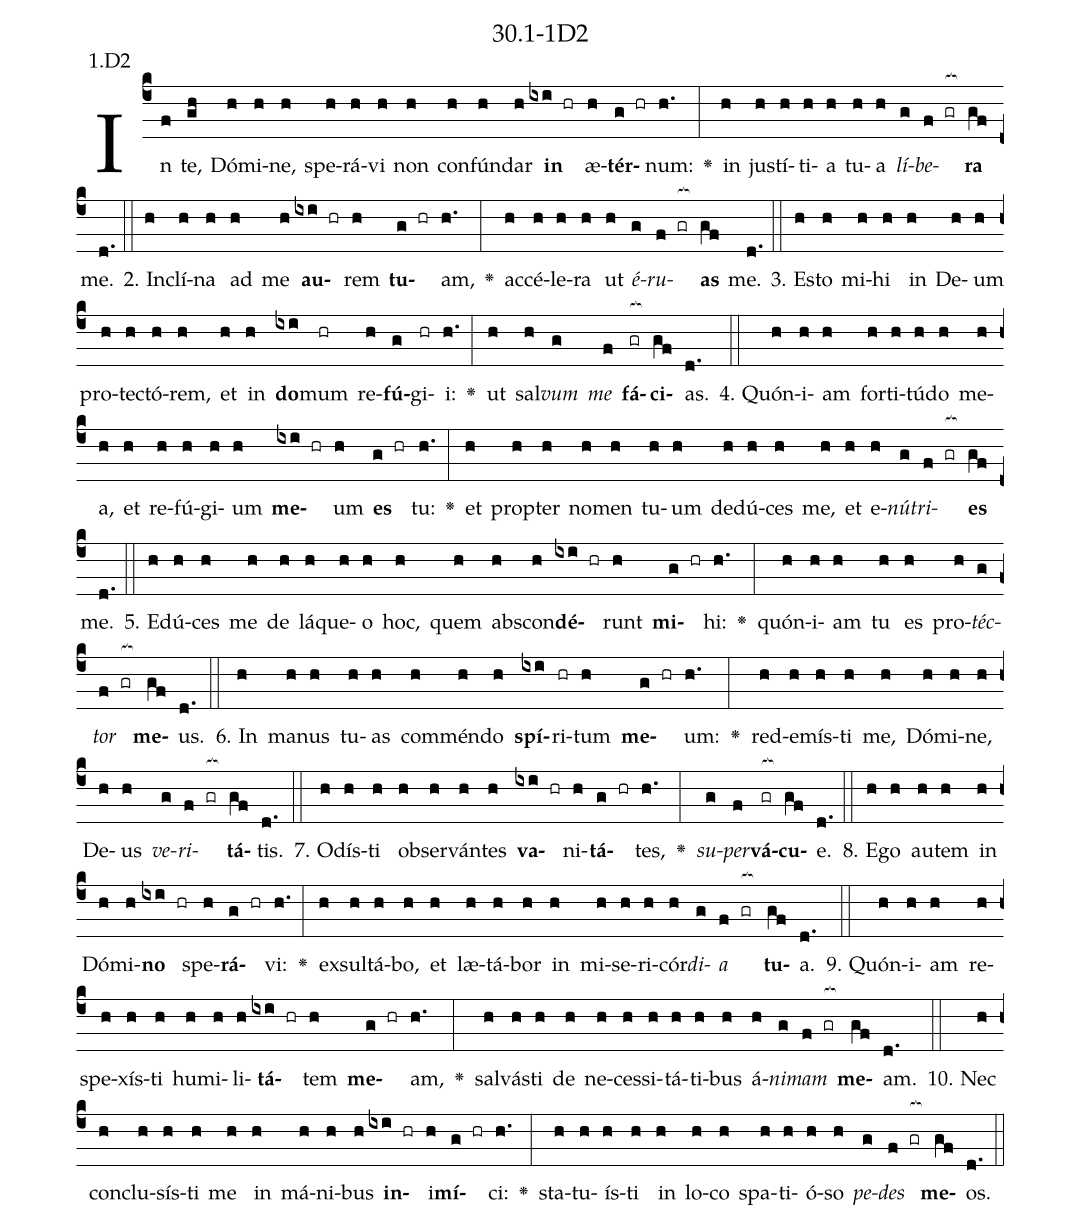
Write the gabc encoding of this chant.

name: 30.1-1D2;
annotation: 1.D2;
%%
(c4)In(f) te,(gh) Dó(h)mi(h)ne,(h) spe(h)rá(h)vi(h) non(h) con(h)fún(h)dar(h) <b>in</b>(ixi hr) æ(h)<b>tér</b>(g hr)num:(h.) <v>\greheightstar</v>(:) in(h) jus(h)tí(h)ti(h)a(h) tu(h)a(h) <i>lí</i>(g)<i>be</i>(f gr[ocb:1{])<b>ra</b>(gf[ocb:0}]) me.(d.) (::)
2. In(h)clí(h)na(h) ad(h) me(h) <b>au</b>(ixi hr)rem(h) <b>tu</b>(g hr)am,(h.) <v>\greheightstar</v>(:) ac(h)cé(h)le(h)ra(h) ut(h) <i>é</i>(g)<i>ru</i>(f gr[ocb:1{])<b>as</b>(gf[ocb:0}]) me.(d.) (::)
3. Es(h)to(h) mi(h)hi(h) in(h) De(h)um(h) pro(h)tec(h)tó(h)rem,(h) et(h) in(h) <b>do</b>(ixi)mum(hr) re(h)<b>fú</b>(g)gi(hr)i:(h.) <v>\greheightstar</v>(:) ut(h) sal(h)<i>vum</i>(g) <i>me</i>(f) <b>fá</b>(gr[ocb:1{])<b>ci</b>(gf[ocb:0}])as.(d.) (::)
4. Quón(h)i(h)am(h) for(h)ti(h)tú(h)do(h) me(h)a,(h) et(h) re(h)fú(h)gi(h)um(h) <b>me</b>(ixi hr)um(h) <b>es</b>(g hr) tu:(h.) <v>\greheightstar</v>(:) et(h) prop(h)ter(h) no(h)men(h) tu(h)um(h) de(h)dú(h)ces(h) me,(h) et(h) e(h)<i>nú</i>(g)<i>tri</i>(f gr[ocb:1{])<b>es</b>(gf[ocb:0}]) me.(d.) (::)
5. E(h)dú(h)ces(h) me(h) de(h) lá(h)que(h)o(h) hoc,(h) quem(h) abs(h)con(h)<b>dé</b>(ixi hr)runt(h) <b>mi</b>(g hr)hi:(h.) <v>\greheightstar</v>(:) quón(h)i(h)am(h) tu(h) es(h) pro(h)<i>téc</i>(g)<i>tor</i>(f gr[ocb:1{]) <b>me</b>(gf[ocb:0}])us.(d.) (::)
6. In(h) ma(h)nus(h) tu(h)as(h) com(h)mén(h)do(h) <b>spí</b>(ixi)ri(hr)tum(h) <b>me</b>(g hr)um:(h.) <v>\greheightstar</v>(:) red(h)e(h)mís(h)ti(h) me,(h) Dó(h)mi(h)ne,(h) De(h)us(h) <i>ve</i>(g)<i>ri</i>(f gr[ocb:1{])<b>tá</b>(gf[ocb:0}])tis.(d.) (::)
7. O(h)dís(h)ti(h) ob(h)ser(h)ván(h)tes(h) <b>va</b>(ixi hr)ni(h)<b>tá</b>(g hr)tes,(h.) <v>\greheightstar</v>(:) <i>su</i>(g)<i>per</i>(f)<b>vá</b>(gr[ocb:1{])<b>cu</b>(gf[ocb:0}])e.(d.) (::)
8. E(h)go(h) au(h)tem(h) in(h) Dó(h)mi(h)<b>no</b>(ixi hr) spe(h)<b>rá</b>(g hr)vi:(h.) <v>\greheightstar</v>(:) ex(h)sul(h)tá(h)bo,(h) et(h) læ(h)tá(h)bor(h) in(h) mi(h)se(h)ri(h)cór(h)<i>di</i>(g)<i>a</i>(f gr[ocb:1{]) <b>tu</b>(gf[ocb:0}])a.(d.) (::)
9. Quón(h)i(h)am(h) re(h)spe(h)xís(h)ti(h) hu(h)mi(h)li(h)<b>tá</b>(ixi hr)tem(h) <b>me</b>(g hr)am,(h.) <v>\greheightstar</v>(:) sal(h)vás(h)ti(h) de(h) ne(h)ces(h)si(h)tá(h)ti(h)bus(h) á(h)<i>ni</i>(g)<i>mam</i>(f gr[ocb:1{]) <b>me</b>(gf[ocb:0}])am.(d.) (::)
10. Nec(h) con(h)clu(h)sís(h)ti(h) me(h) in(h) má(h)ni(h)bus(h) <b>in</b>(ixi hr)i(h)<b>mí</b>(g hr)ci:(h.) <v>\greheightstar</v>(:) sta(h)tu(h)ís(h)ti(h) in(h) lo(h)co(h) spa(h)ti(h)ó(h)so(h) <i>pe</i>(g)<i>des</i>(f gr[ocb:1{]) <b>me</b>(gf[ocb:0}])os.(d.) (::)
